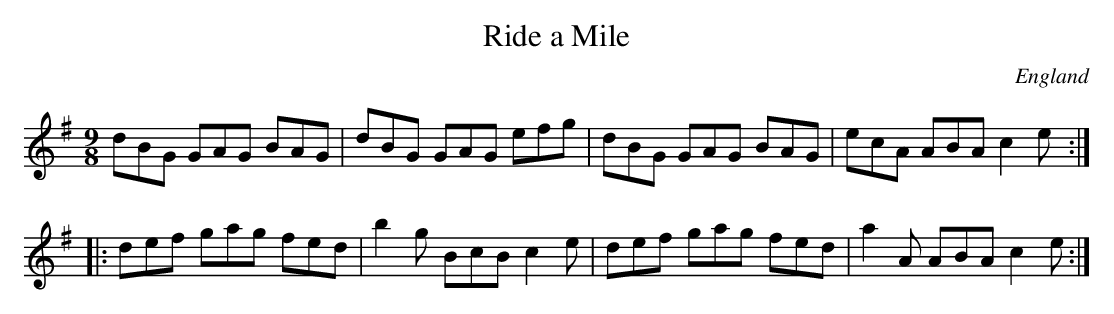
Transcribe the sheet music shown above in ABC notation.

X:1
T:Ride a Mile
L:1/8
M:9/8
O:England
K:G major
dBG GAG BAG | dBG GAG efg |\
dBG GAG BAG | ecA ABA c2e :|
|:def gag fed | b2g BcB c2e |\
def gag fed | a2A ABA c2e :|
